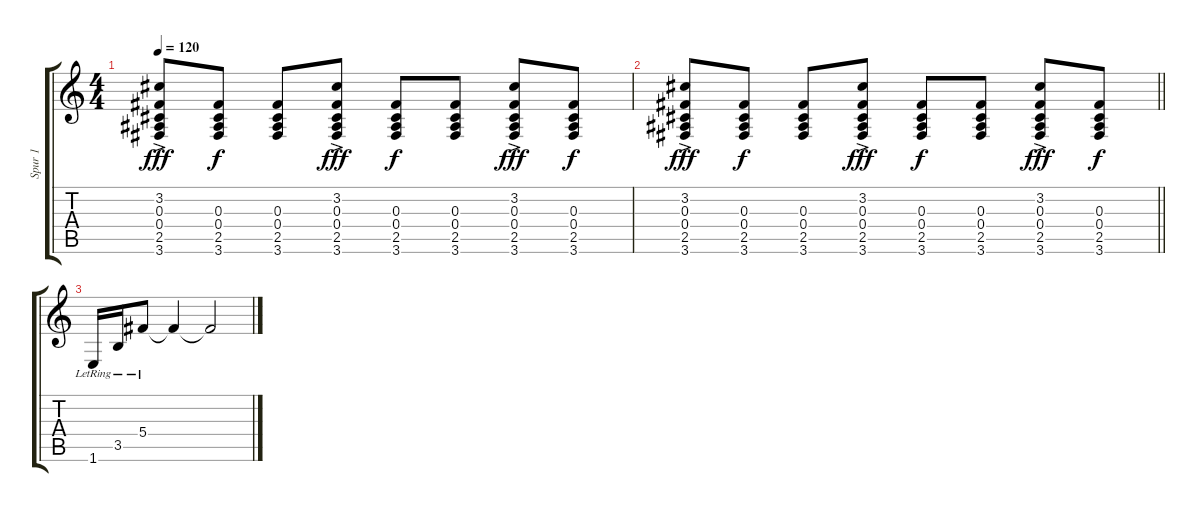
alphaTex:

\track ("Spur 1" "Spur 1") {instrument acousticguitarsteel}
\staff {score tabs}
\tuning (Eb4 Bb3 Gb3 Db3 Ab2 Eb2) {hide}
\ts (4 4)
\tempo 120
\clef g2
\ks c
(3.2{ac} 0.3{ac} 0.4{ac} 2.5{ac} 3.6{ac}).8{dy fff} (0.3 0.4 2.5 3.6).8{dy f} (0.3 0.4 2.5 3.6).8 (3.2{ac} 0.3{ac} 0.4{ac} 2.5{ac} 3.6{ac}).8{dy fff} (0.3 0.4 2.5 3.6).8{dy f} (0.3 0.4 2.5 3.6).8 (3.2{ac} 0.3{ac} 0.4{ac} 2.5{ac} 3.6{ac}).8{dy fff} (0.3 0.4 2.5 3.6).8{dy f} |
\barLineRight lightlight
(3.2{ac} 0.3{ac} 0.4{ac} 2.5{ac} 3.6{ac}).8{dy fff} (0.3 0.4 2.5 3.6).8{dy f} (0.3 0.4 2.5 3.6).8 (3.2{ac} 0.3{ac} 0.4{ac} 2.5{ac} 3.6{ac}).8{dy fff} (0.3 0.4 2.5 3.6).8{dy f} (0.3 0.4 2.5 3.6).8 (3.2{ac} 0.3{ac} 0.4{ac} 2.5{ac} 3.6{ac}).8{dy fff} (0.3 0.4 2.5 3.6).8{dy f} |
1.6{lr}.16 3.5{lr}.16 5.4{lr}.8 5.4{t}.4 5.4{t}.2
